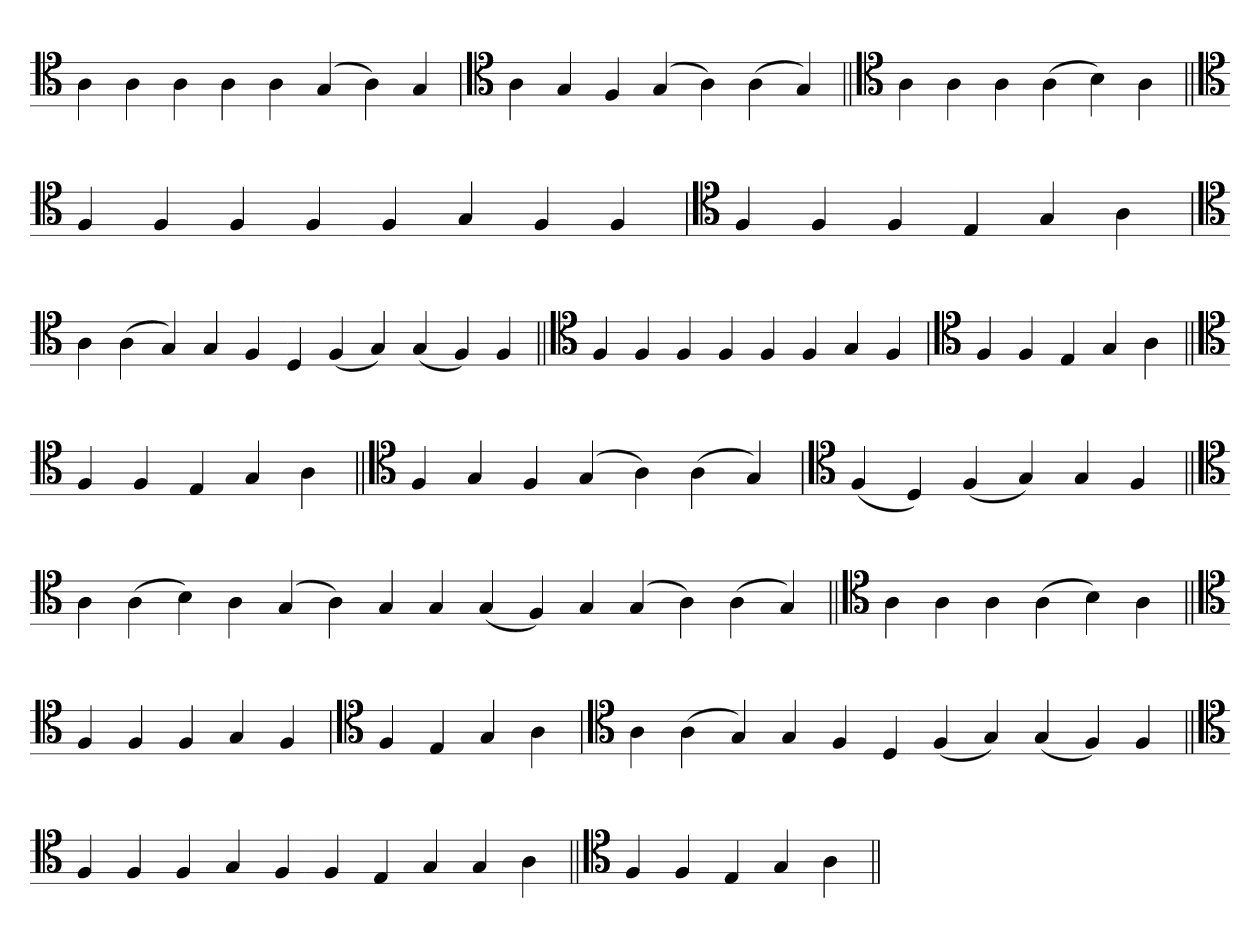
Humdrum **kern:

**kern
*part1
*staff1
*clefC4
=
4A
4A
4A
4A
4A
(4G
4A)
4G
=`
*clefC4
4A
4G
4F
(4G
4A)
(4A
4G)
=||
*clefC4
4A
4A
4A
(4A
4B)
4A
=||
*clefC4
4F
4F
4F
4F
4F
4G
4F
4F
=`
*clefC4
4F
4F
4F
4E
4G
4A
='
*clefC4
4A
(4A
4G)
4G
4F
4D
(4F
4G)
(4G
4F)
4F
=||
*clefC4
4F
4F
4F
4F
4F
4F
4G
4F
=`
*clefC4
4F
4F
4E
4G
4A
=||
*clefC4
4F
4F
4E
4G
4A
=||
*clefC4
4F
4G
4F
(4G
4A)
(4A
4G)
='
*clefC4
(4F
4D)
(4F
4G)
4G
4F
=||
*clefC4
4A
(4A
4B)
4A
(4G
4A)
4G
4G
(4G
4F)
4G
(4G
4A)
(4A
4G)
=||
*clefC4
4A
4A
4A
(4A
4B)
4A
=||
*clefC4
4F
4F
4F
4G
4F
=`
*clefC4
4F
4E
4G
4A
='
*clefC4
4A
(4A
4G)
4G
4F
4D
(4F
4G)
(4G
4F)
4F
=||
*clefC4
4F
4F
4F
4G
4F
4F
4E
4G
4G
4A
=||
*clefC4
4F
4F
4E
4G
4A
=||
*-
